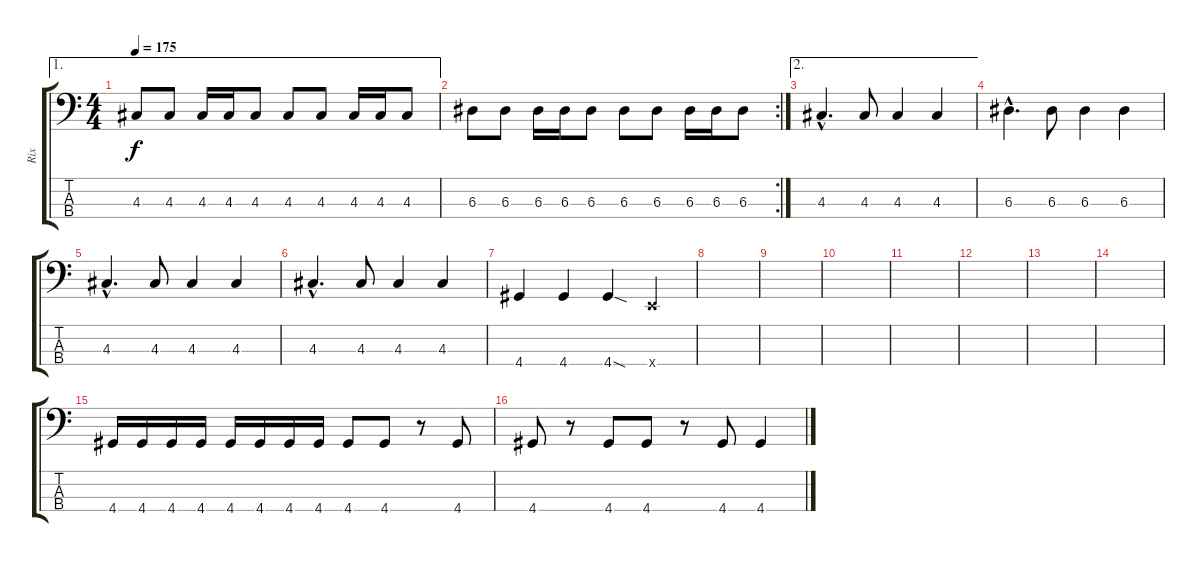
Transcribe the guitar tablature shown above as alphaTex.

\track ("Rix" "Rix") {instrument electricbasspick}
\staff {score tabs}
\tuning (G2 D2 A1 E1) {hide}
\ae 1
\ts (4 4)
\tempo 175
\clef f4
\ks c
4.3.8{dy f} 4.3.8 4.3.16 4.3.16 4.3.8 4.3.8 4.3.8 4.3.16 4.3.16 4.3.8 |
\rc 2
6.3.8 6.3.8 6.3.16 6.3.16 6.3.8 6.3.8 6.3.8 6.3.16 6.3.16 6.3.8 |
\ae 2
4.3{hac}.4{d} 4.3.8 4.3.4 4.3.4 |
6.3{hac}.4{d} 6.3.8 6.3.4 6.3.4 |
4.3{hac}.4{d} 4.3.8 4.3.4 4.3.4 |
4.3{hac}.4{d} 4.3.8 4.3.4 4.3.4 |
4.4.4 4.4.4 4.4{sod}.4 0.4{x}.4 |
|
|
|
|
|
|
|
4.4.16 4.4.16 4.4.16 4.4.16 4.4.16 4.4.16 4.4.16 4.4.16 4.4.8 4.4.8 r.8 4.4.8 |
4.4.8 r.8 4.4.8 4.4.8 r.8 4.4.8 4.4.4
